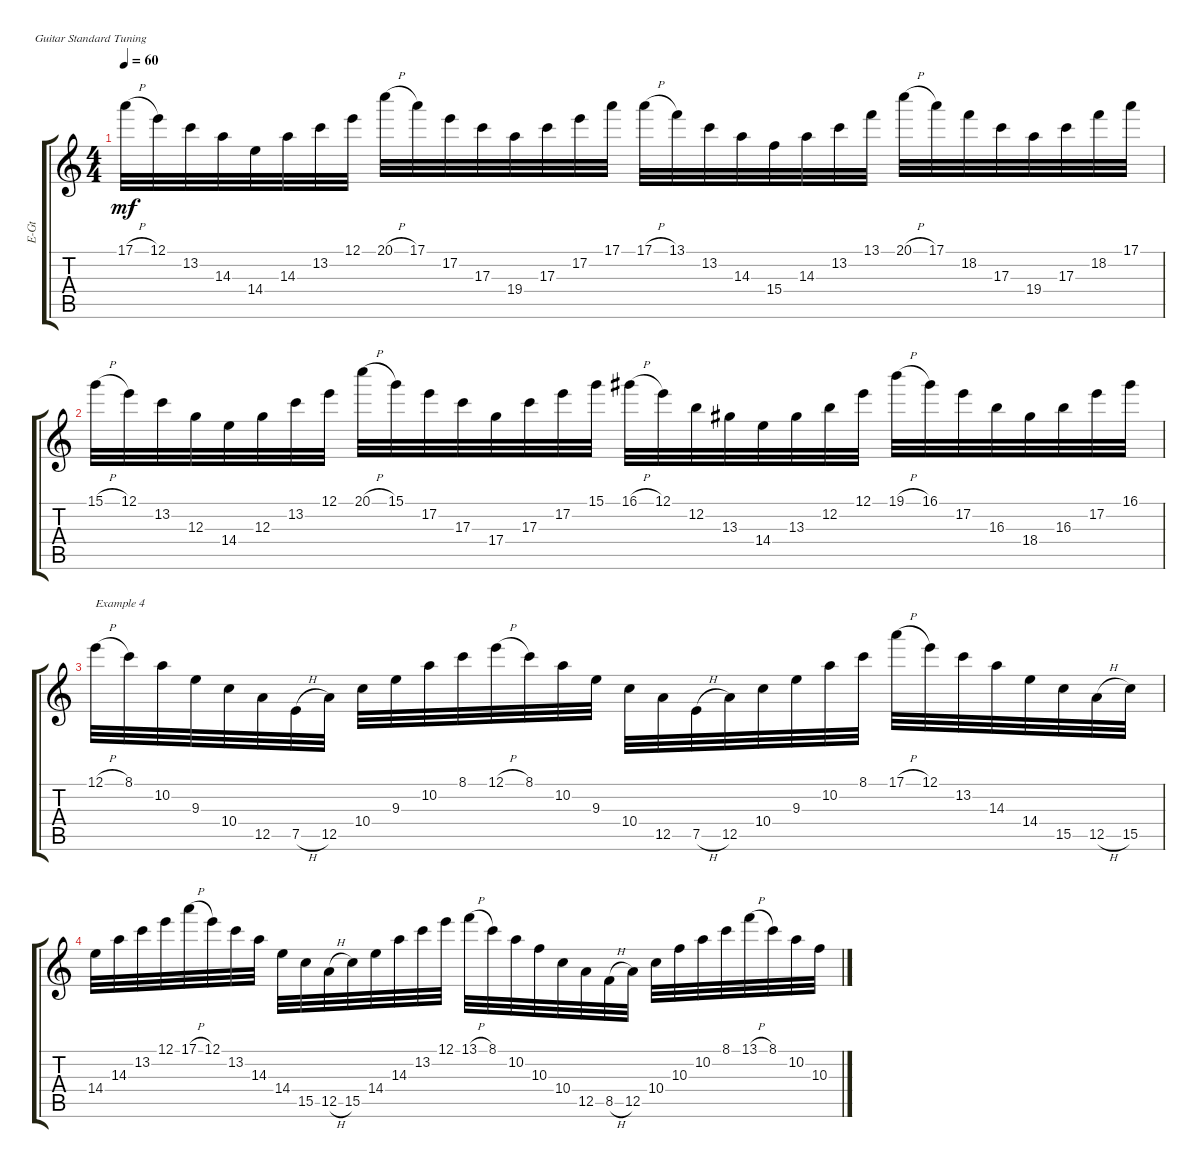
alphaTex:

\defaultSystemsLayout 4
\bracketExtendMode groupsimilarinstruments
\otherSystemsTrackNameOrientation horizontal
\track ("Electric Guitar" "E-Gt") {instrument overdrivenguitar}
\staff {score tabs}
\tuning (E4 B3 G3 D3 A2 E2)
\ts (4 4)
\tempo 60
\clef g2
\ks aminor
17.1{h}.32{dy mf beam Down} 12.1.32{beam Down} 13.2.32{beam Down} 14.3.32{beam Down} 14.4.32{beam Down} 14.3.32{beam Down} 13.2.32{beam Down} 12.1.32{beam Down} 20.1{h}.32{beam Down} 17.1.32{beam Down} 17.2.32{beam Down} 17.3.32{beam Down} 19.4.32{beam Down} 17.3.32{beam Down} 17.2.32{beam Down} 17.1.32{beam Down} 17.1{h}.32{beam Down} 13.1.32{beam Down} 13.2.32{beam Down} 14.3.32{beam Down} 15.4.32{beam Down} 14.3.32{beam Down} 13.2.32{beam Down} 13.1.32{beam Down} 20.1{h}.32{beam Down} 17.1.32{beam Down} 18.2.32{beam Down} 17.3.32{beam Down} 19.4.32{beam Down} 17.3.32{beam Down} 18.2.32{beam Down} 17.1.32{beam Down} |
15.1{h}.32{beam Down} 12.1.32{beam Down} 13.2.32{beam Down} 12.3.32{beam Down} 14.4.32{beam Down} 12.3.32{beam Down} 13.2.32{beam Down} 12.1.32{beam Down} 20.1{h}.32{beam Down} 15.1.32{beam Down} 17.2.32{beam Down} 17.3.32{beam Down} 17.4.32{beam Down} 17.3.32{beam Down} 17.2.32{beam Down} 15.1.32{beam Down} 16.1{h acc #}.32{beam Down} 12.1.32{beam Down} 12.2.32{beam Down} 13.3{acc #}.32{beam Down} 14.4.32{beam Down} 13.3{acc #}.32{beam Down} 12.2.32{beam Down} 12.1.32{beam Down} 19.1{h}.32{beam Down} 16.1{acc #}.32{beam Down} 17.2.32{beam Down} 16.3.32{beam Down} 18.4{acc #}.32{beam Down} 16.3.32{beam Down} 17.2.32{beam Down} 16.1{acc #}.32{beam Down} |
12.1{h}.32{txt "Example 4" beam Down} 8.1.32{beam Down} 10.2.32{beam Down} 9.3.32{beam Down} 10.4.32{beam Down} 12.5.32{beam Down} 7.5{h}.32{beam Down} 12.5.32{beam Down} 10.4.32{beam Down} 9.3.32{beam Down} 10.2.32{beam Down} 8.1.32{beam Down} 12.1{h}.32{beam Down} 8.1.32{beam Down} 10.2.32{beam Down} 9.3.32{beam Down} 10.4.32{beam Down} 12.5.32{beam Down} 7.5{h}.32{beam Down} 12.5.32{beam Down} 10.4.32{beam Down} 9.3.32{beam Down} 10.2.32{beam Down} 8.1.32{beam Down} 17.1{h}.32{beam Down} 12.1.32{beam Down} 13.2.32{beam Down} 14.3.32{beam Down} 14.4.32{beam Down} 15.5.32{beam Down} 12.5{h}.32{beam Down} 15.5.32{beam Down} |
14.4.32{beam Down} 14.3.32{beam Down} 13.2.32{beam Down} 12.1.32{beam Down} 17.1{h}.32{beam Down} 12.1.32{beam Down} 13.2.32{beam Down} 14.3.32{beam Down} 14.4.32{beam Down} 15.5.32{beam Down} 12.5{h}.32{beam Down} 15.5.32{beam Down} 14.4.32{beam Down} 14.3.32{beam Down} 13.2.32{beam Down} 12.1.32{beam Down} 13.1{h}.32{beam Down} 8.1.32{beam Down} 10.2.32{beam Down} 10.3.32{beam Down} 10.4.32{beam Down} 12.5.32{beam Down} 8.5{h}.32{beam Down} 12.5.32{beam Down} 10.4.32{beam Down} 10.3.32{beam Down} 10.2.32{beam Down} 8.1.32{beam Down} 13.1{h}.32{beam Down} 8.1.32{beam Down} 10.2.32{beam Down} 10.3.32{beam Down}
